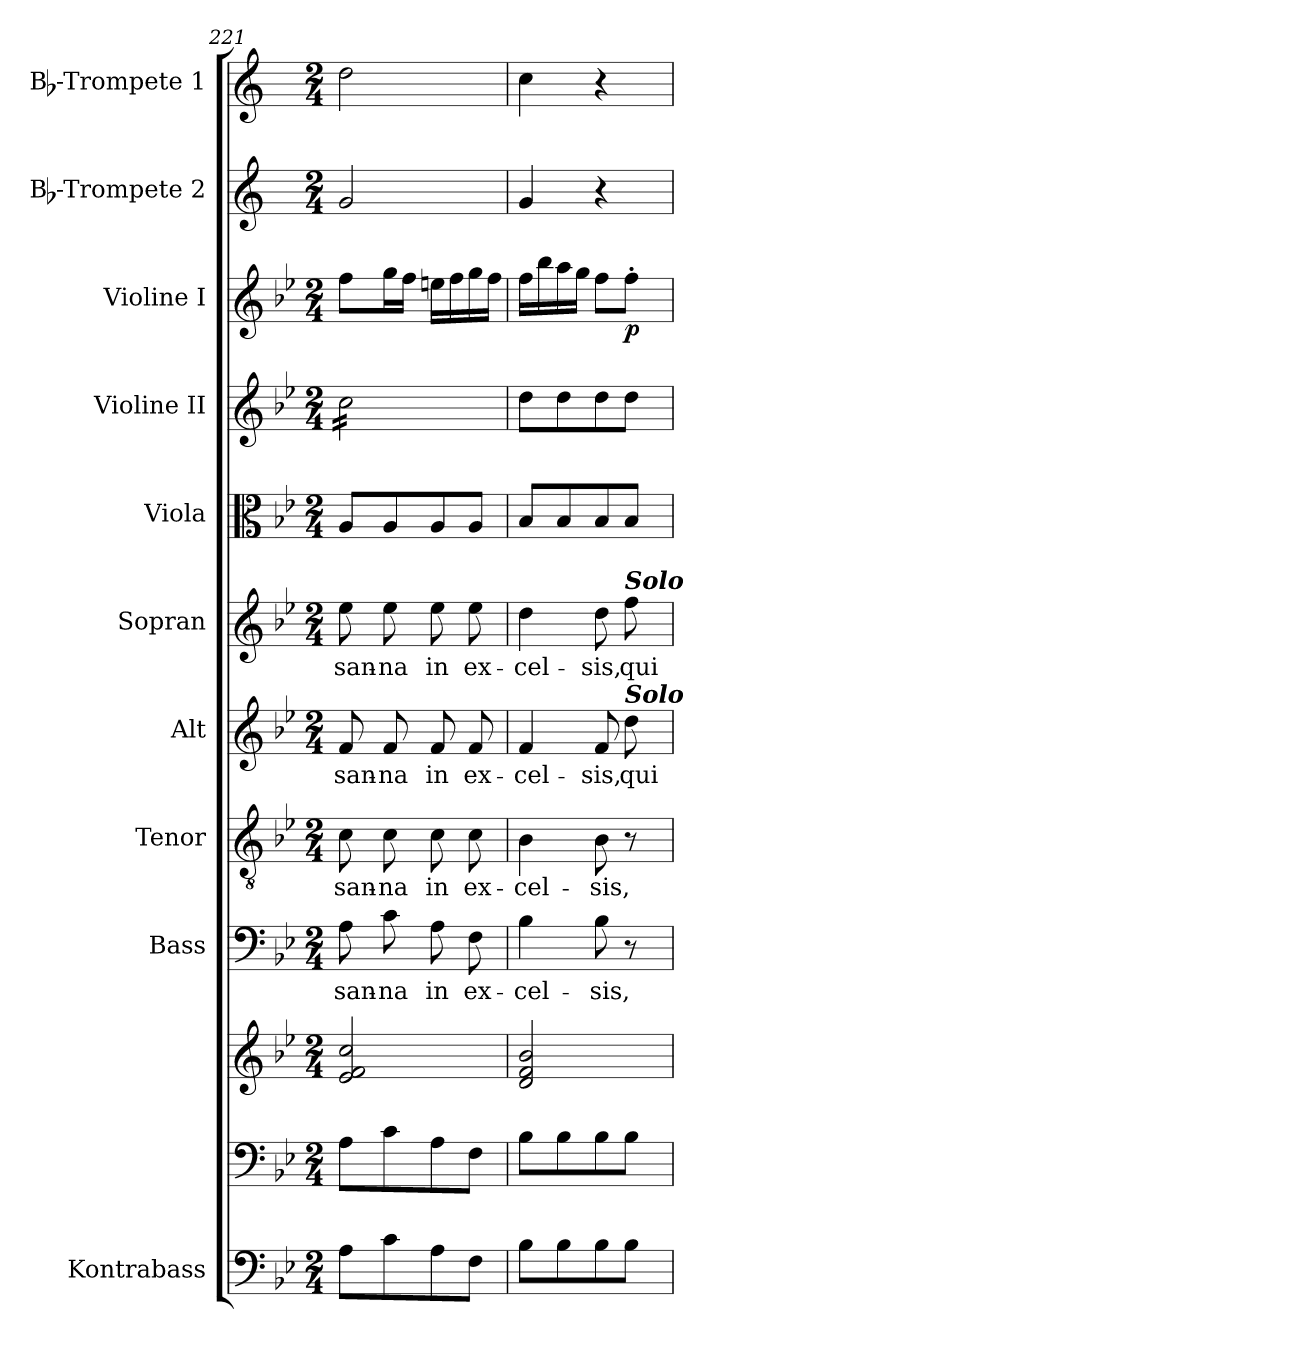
**kern	**kern	**kern	**kern	**text	**kern	**text	**kern	**text	**kern	**text	**kern	**kern	**kern	**dynam	**kern	**kern
*part11	*part10	*part10	*part9	*part9	*part8	*part8	*part7	*part7	*part6	*part6	*part5	*part4	*part3	*part3	*part2	*part1
*staff12	*staff11	*staff10	*staff9	*staff9	*staff8	*staff8	*staff7	*staff7	*staff6	*staff6	*staff5	*staff4	*staff3	*staff3	*staff2	*staff1
*I"Kontrabass	*	*	*I"Bass	*	*I"Tenor	*	*I"Alt	*	*I"Sopran	*	*I"Viola	*I"Violine II	*I"Violine I	*	*I"Bb-Trompete 2	*I"Bb-Trompete 1
*I'Kb.	*	*	*I'B.	*	*I'T.	*	*I'A.	*	*I'S.	*	*I'Vla.	*I'Vl. II	*I'Vl. I	*	*I'Bb Trp. 2	*I'Bb Trp. 1
*clefF4	*clefF4	*clefG2	*clefF4	*	*clefGv2	*	*clefG2	*	*clefG2	*	*clefC3	*clefG2	*clefG2	*	*clefG2	*clefG2
*ITrd7c12	*	*	*	*	*	*	*	*	*	*	*	*	*	*	*ITrd1c2	*ITrd1c2
*k[b-e-]	*k[b-e-]	*k[b-e-]	*k[b-e-]	*	*k[b-e-]	*	*k[b-e-]	*	*k[b-e-]	*	*k[b-e-]	*k[b-e-]	*k[b-e-]	*	*k[b-e-]	*k[b-e-]
*B-:	*B-:	*B-:	*B-:	*	*B-:	*	*B-:	*	*B-:	*	*B-:	*B-:	*B-:	*	*B-:	*B-:
*M2/4	*M2/4	*M2/4	*M2/4	*	*M2/4	*	*M2/4	*	*M2/4	*	*M2/4	*M2/4	*M2/4	*	*M2/4	*M2/4
=221	=221	=221	=221	=221	=221	=221	=221	=221	=221	=221	=221	=221	=221	=221	=221	=221
!	!	!	!	!LO:LY:b	!	!LO:LY:b	!	!LO:LY:b	!	!LO:LY:b	!	!	!	!	!	!
*	*	*	*	*	*	*	*	*	*	*	*	*tremolo	*	*	*	*
8AA\L	8A\L	2e-/ 2f/ 2cc/	8A\	-san-	8c\	-san-	8f/	-san-	8ee-\	-san-	8A/L	16cc\LL	8ff\L	.	2f/	2cc\
.	.	.	.	.	.	.	.	.	.	.	.	16cc\	.	.	.	.
!	!	!	!	!LO:LY:b	!	!LO:LY:b	!	!LO:LY:b	!	!LO:LY:b	!	!	!	!	!	!
8C\	8c\	.	8c\	-na	8c\	-na	8f/	-na	8ee-\	-na	8A/	16cc\	16gg\L	.	.	.
.	.	.	.	.	.	.	.	.	.	.	.	16cc\	16ff\JJ	.	.	.
!	!	!	!	!LO:LY:b	!	!LO:LY:b	!	!LO:LY:b	!	!LO:LY:b	!	!	!	!	!	!
8AA\	8A\	.	8A\	in	8c\	in	8f/	in	8ee-\	in	8A/	16cc\	16een\LL	.	.	.
.	.	.	.	.	.	.	.	.	.	.	.	16cc\	16ff\	.	.	.
!	!	!	!	!LO:LY:b	!	!LO:LY:b	!	!LO:LY:b	!	!LO:LY:b	!	!	!	!	!	!
8FF\J	8F\J	.	8F\	ex-	8c\	ex-	8f/	ex-	8ee-\	ex-	8A/J	16cc\	16gg\	.	.	.
.	.	.	.	.	.	.	.	.	.	.	.	16cc\JJ	16ff\JJ	.	.	.
*	*	*	*	*	*	*	*	*	*	*	*	*Xtremolo	*	*	*	*
=222	=222	=222	=222	=222	=222	=222	=222	=222	=222	=222	=222	=222	=222	=222	=222	=222
!	!	!	!	!LO:LY:b	!	!LO:LY:b	!	!LO:LY:b	!	!LO:LY:b	!	!	!	!	!	!
8BB-\L	8B-\L	2d/ 2f/ 2b-/	4B-\	-cel-	4B-\	-cel-	4f/	-cel-	4dd\	-cel-	8B-/L	8dd\L	16ff\LL	.	4f/	4b-\
.	.	.	.	.	.	.	.	.	.	.	.	.	16bb-\	.	.	.
8BB-\	8B-\	.	.	.	.	.	.	.	.	.	8B-/	8dd\	16aa\	.	.	.
.	.	.	.	.	.	.	.	.	.	.	.	.	16gg\JJ	.	.	.
!	!	!	!	!LO:LY:b	!	!LO:LY:b	!	!LO:LY:b	!	!LO:LY:b	!	!	!	!	!	!
8BB-\	8B-\	.	8B-\	-sis,	8B-\	-sis,	8f/	-sis,	8dd\	-sis,	8B-/	8dd\	8ff\L	.	4r	4r
!	!	!	!	!	!	!	!	!	!LO:TX:a:Bi:t=Solo	!	!	!	!	!	!	!
!	!	!	!	!	!	!	!LO:TX:a:Bi:t=Solo	!	!	!	!	!	!	!	!	!
!	!	!	!	!	!	!	!	!LO:LY:b	!	!LO:LY:b	!	!	!	!LO:DY:b	!	!
8BB-\J	8B-\J	.	8r	.	8r	.	8dd\	qui	8ff\	qui	8B-/J	8dd\J	8ff'>\J	p	.	.
=	=	=	=	=	=	=	=	=	=	=	=	=	=	=	=	=
*-	*-	*-	*-	*-	*-	*-	*-	*-	*-	*-	*-	*-	*-	*-	*-	*-
